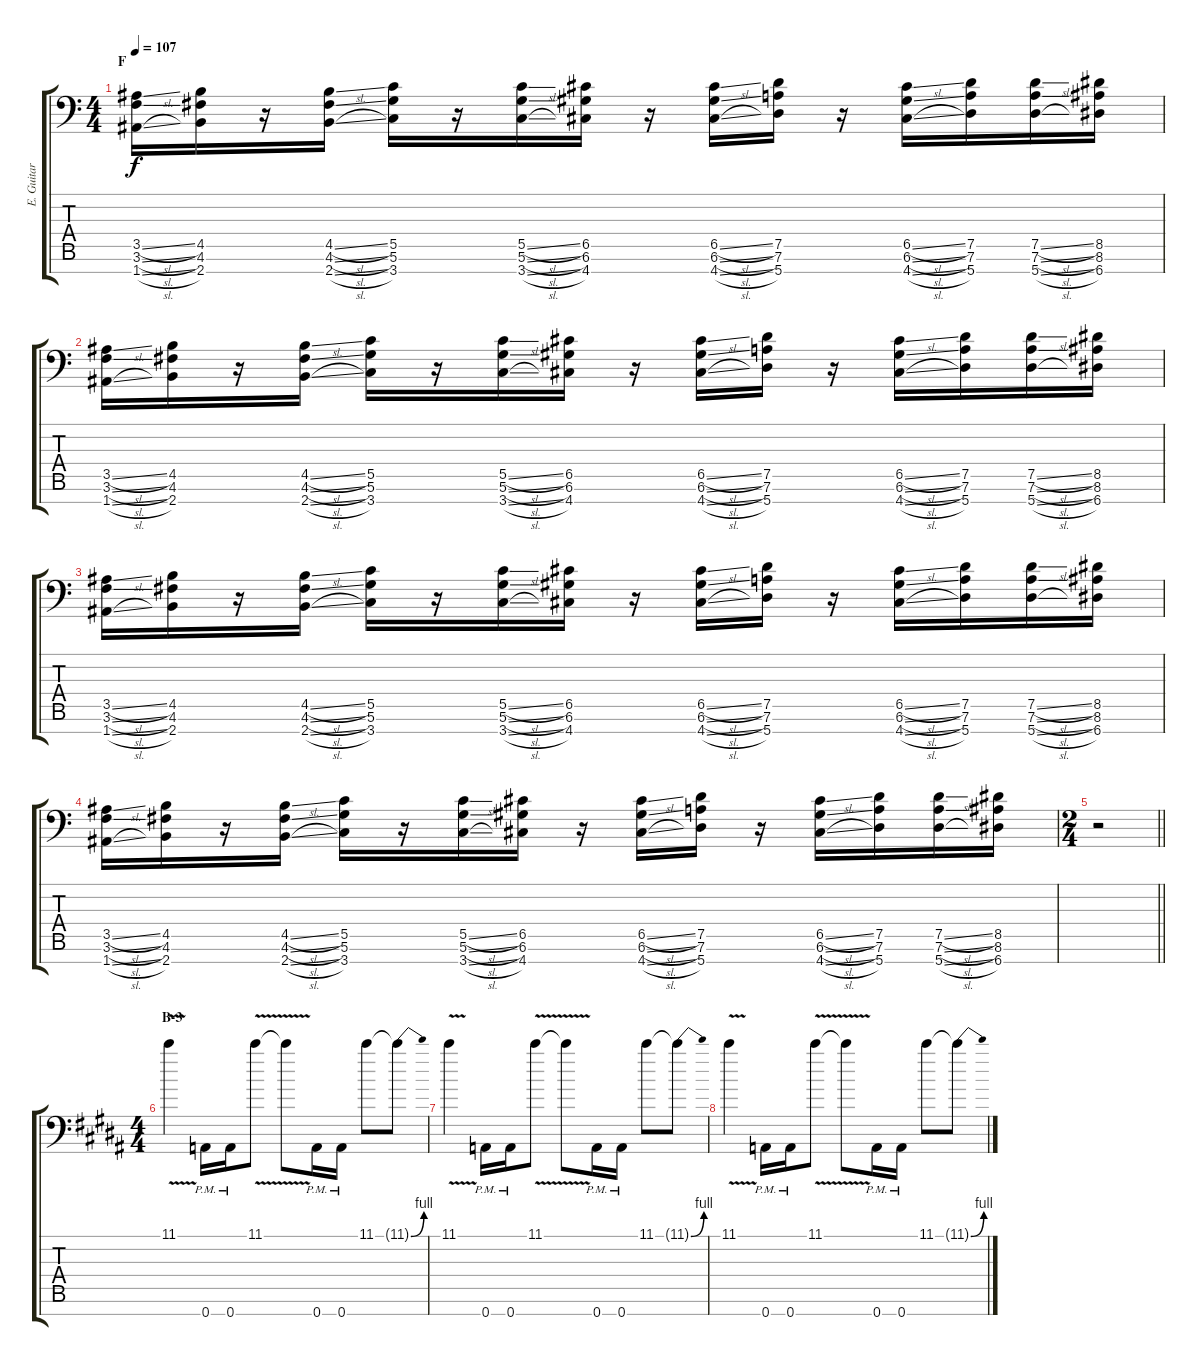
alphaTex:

\track ("E. Guitar II" "E. Guitar ") {instrument overdrivenguitar}
\staff {score tabs}
\tuning (D4 A3 F3 C3 G2 D2 A1) {hide}
\ts (4 4)
\section ("" "F")
\tempo 107
\clef f4
\ks c
(3.5{sl} 3.6{sl} 1.7{sl}).16{dy f} (4.5 4.6 2.7).16 r.16 (4.5{sl} 4.6{sl} 2.7{sl}).16 (5.5 5.6 3.7).16 r.16 (5.5{sl} 5.6{sl} 3.7{sl}).16 (6.5 6.6 4.7).16 r.16 (6.5{sl} 6.6{sl} 4.7{sl}).16 (7.5 7.6 5.7).16 r.16 (6.5{sl} 6.6{sl} 4.7{sl}).16 (7.5 7.6 5.7).16 (7.5{sl} 7.6{sl} 5.7{sl}).16 (8.5 8.6 6.7).16 |
(3.5{sl} 3.6{sl} 1.7{sl}).16 (4.5 4.6 2.7).16 r.16 (4.5{sl} 4.6{sl} 2.7{sl}).16 (5.5 5.6 3.7).16 r.16 (5.5{sl} 5.6{sl} 3.7{sl}).16 (6.5 6.6 4.7).16 r.16 (6.5{sl} 6.6{sl} 4.7{sl}).16 (7.5 7.6 5.7).16 r.16 (6.5{sl} 6.6{sl} 4.7{sl}).16 (7.5 7.6 5.7).16 (7.5{sl} 7.6{sl} 5.7{sl}).16 (8.5 8.6 6.7).16 |
(3.5{sl} 3.6{sl} 1.7{sl}).16 (4.5 4.6 2.7).16 r.16 (4.5{sl} 4.6{sl} 2.7{sl}).16 (5.5 5.6 3.7).16 r.16 (5.5{sl} 5.6{sl} 3.7{sl}).16 (6.5 6.6 4.7).16 r.16 (6.5{sl} 6.6{sl} 4.7{sl}).16 (7.5 7.6 5.7).16 r.16 (6.5{sl} 6.6{sl} 4.7{sl}).16 (7.5 7.6 5.7).16 (7.5{sl} 7.6{sl} 5.7{sl}).16 (8.5 8.6 6.7).16 |
(3.5{sl} 3.6{sl} 1.7{sl}).16 (4.5 4.6 2.7).16 r.16 (4.5{sl} 4.6{sl} 2.7{sl}).16 (5.5 5.6 3.7).16 r.16 (5.5{sl} 5.6{sl} 3.7{sl}).16 (6.5 6.6 4.7).16 r.16 (6.5{sl} 6.6{sl} 4.7{sl}).16 (7.5 7.6 5.7).16 r.16 (6.5{sl} 6.6{sl} 4.7{sl}).16 (7.5 7.6 5.7).16 (7.5{sl} 7.6{sl} 5.7{sl}).16 (8.5 8.6 6.7).16 |
\ts (2 4)
\barLineRight lightlight
r.2 |
\ts (4 4)
\section ("" "B-3")
\ks b
11.1{v}.4 0.7{pm}.16 0.7{pm}.16 11.1{v}.8 11.1{t}.8 0.7{pm}.16 0.7{pm}.16 11.1.8 11.1{be (bend 0 0 60 4) t}.8 |
11.1{v}.4 0.7{pm}.16 0.7{pm}.16 11.1{v}.8 11.1{t}.8 0.7{pm}.16 0.7{pm}.16 11.1.8 11.1{be (bend 0 0 60 4) t}.8 |
11.1{v}.4 0.7{pm}.16 0.7{pm}.16 11.1{v}.8 11.1{t}.8 0.7{pm}.16 0.7{pm}.16 11.1.8 11.1{be (bend 0 0 60 4) t}.8
